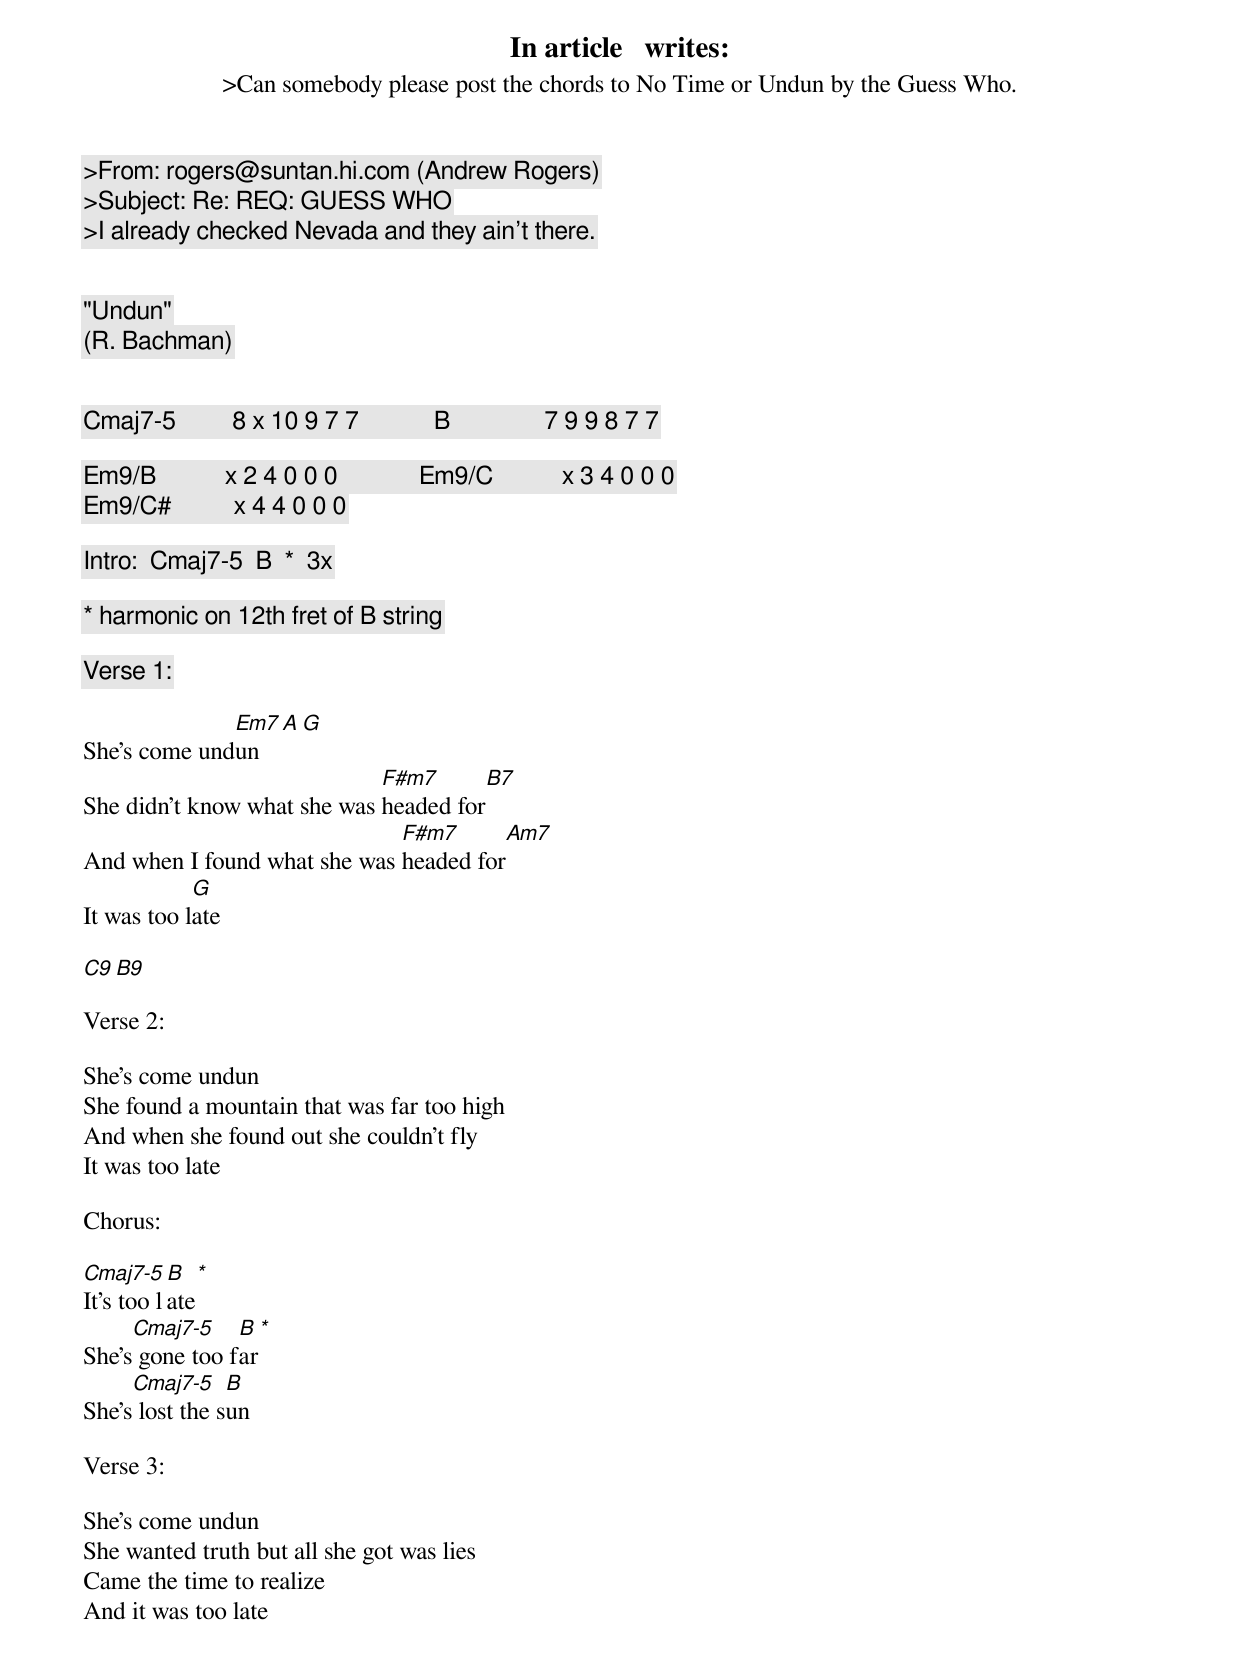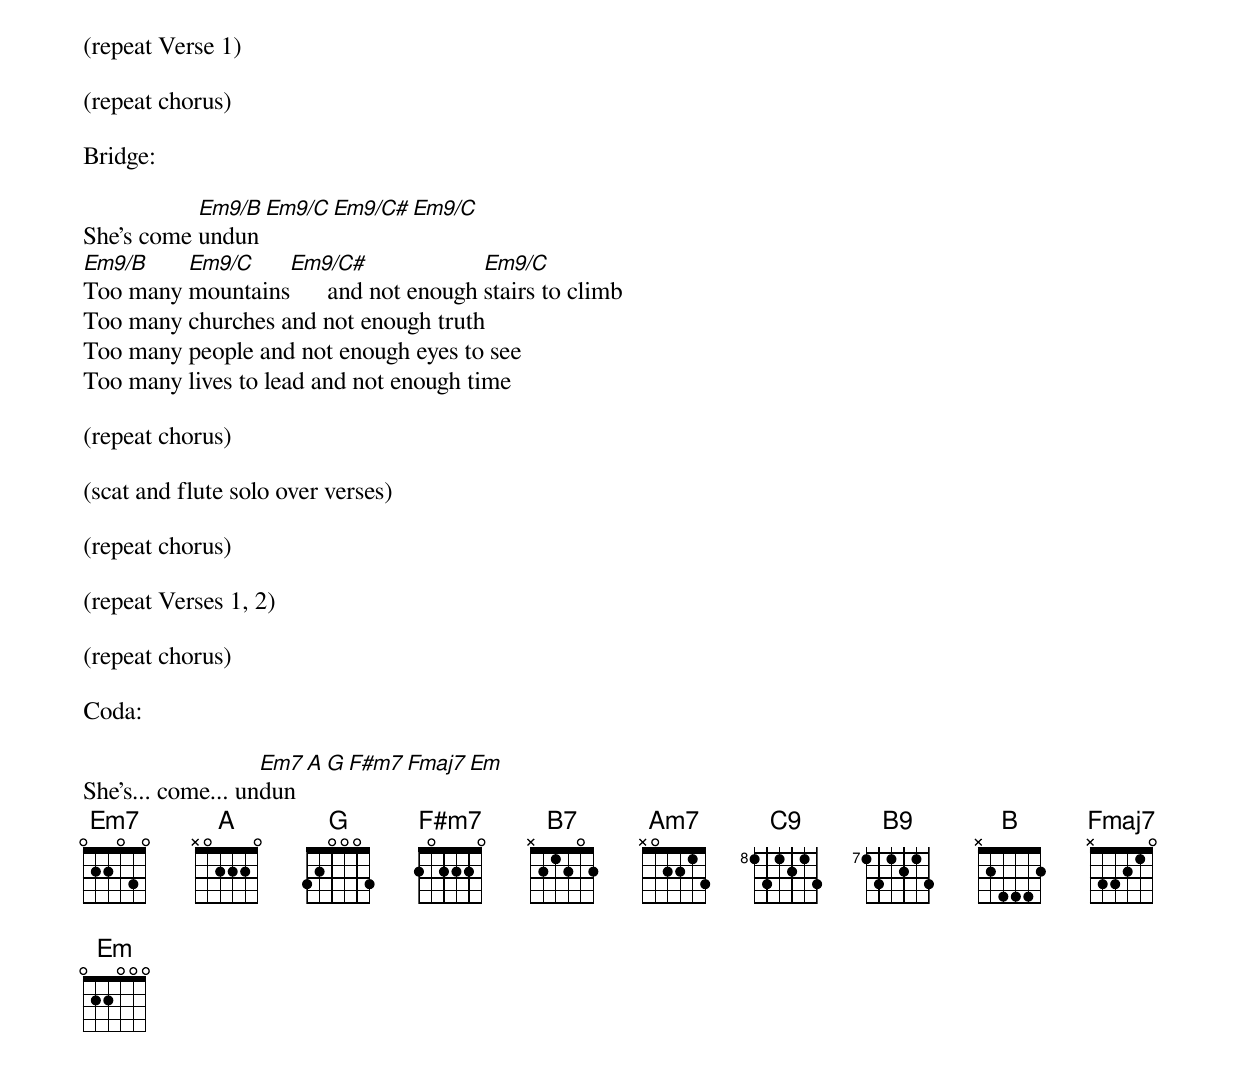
>From: rogers@suntan.hi.com (Andrew Rogers)
>Subject: Re: REQ: GUESS WHO

In article <94094.111631BFANTLE@auvm.american.edu> <BFANTLE@auvm.american.edu> writes:
>Can somebody please post the chords to No Time or Undun by the Guess Who.
>I already checked Nevada and they ain't there.


		  "Undun"
		(R. Bachman)


Cmaj7-5		8 x 10 9 7 7		B		7 9 9 8 7 7

Em9/B		x 2 4 0 0 0		Em9/C		x 3 4 0 0 0
Em9/C#		x 4 4 0 0 0

Intro:	Cmaj7-5  B  *  [3x]

* harmonic on 12th fret of B string

Verse 1:

              Em7  A  G
She's come undun
                             F#m7       B7
She didn't know what she was headed for
                              F#m7       Am7
And when I found what she was headed for
            G
It was too late

C9  B9

Verse 2:

She's come undun
She found a mountain that was far too high
And when she found out she couldn't fly
It was too late

Chorus:

Cmaj7-5   B  *
It's too late
     Cmaj7-5    B  *
She's gone too far
     Cmaj7-5    B
She's lost the sun

Verse 3:

She's come undun
She wanted truth but all she got was lies
Came the time to realize
And it was too late

(repeat Verse 1)

(repeat chorus)

Bridge:

           Em9/B  Em9/C  Em9/C#  Em9/C
She's come undun
Em9/B    Em9/C    Em9/C#               Em9/C
Too many mountains      and not enough stairs to climb
Too many churches and not enough truth
Too many people and not enough eyes to see
Too many lives to lead and not enough time

(repeat chorus)

(scat and flute solo over verses)

(repeat chorus)

(repeat Verses 1, 2)

(repeat chorus)

Coda:

                   Em7  A  G  F#m7  Fmaj7  Em
She's... come... undun
